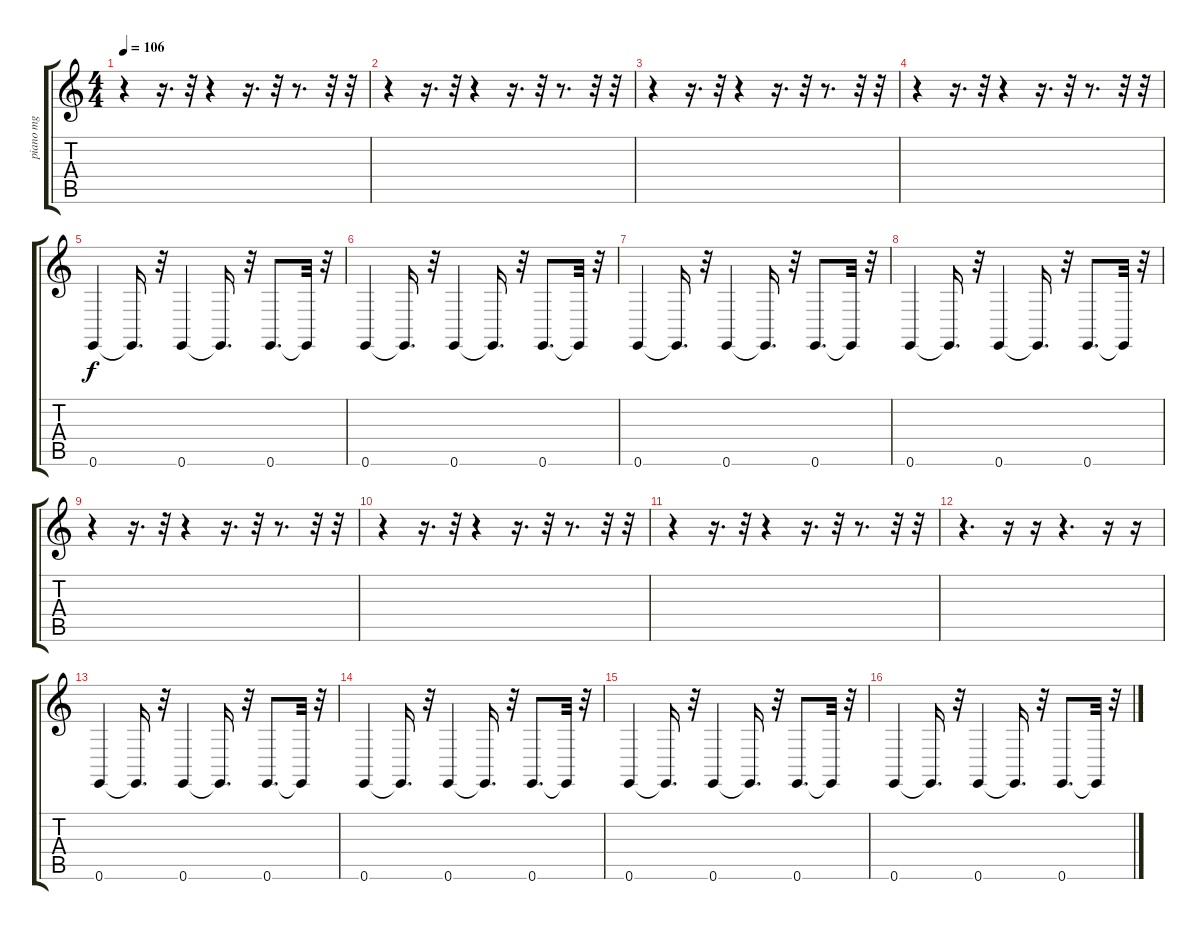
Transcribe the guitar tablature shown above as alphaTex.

\track ("piano mg" "piano mg") {instrument acousticgrandpiano}
\staff {score tabs}
\tuning (E4 B3 G3 D3 A2 E2) {hide}
\ts (4 4)
\tempo 106
\clef g2
\ks c
r.4{dy f} r.16{d} r.32 r.4 r.16{d} r.32 r.8{d} r.32 r.32 |
r.4 r.16{d} r.32 r.4 r.16{d} r.32 r.8{d} r.32 r.32 |
r.4 r.16{d} r.32 r.4 r.16{d} r.32 r.8{d} r.32 r.32 |
r.4 r.16{d} r.32 r.4 r.16{d} r.32 r.8{d} r.32 r.32 |
0.6.4 0.6{t}.16{d} r.32 0.6.4 0.6{t}.16{d} r.32 0.6.8{d} 0.6{t}.32 r.32 |
0.6.4 0.6{t}.16{d} r.32 0.6.4 0.6{t}.16{d} r.32 0.6.8{d} 0.6{t}.32 r.32 |
0.6.4 0.6{t}.16{d} r.32 0.6.4 0.6{t}.16{d} r.32 0.6.8{d} 0.6{t}.32 r.32 |
0.6.4 0.6{t}.16{d} r.32 0.6.4 0.6{t}.16{d} r.32 0.6.8{d} 0.6{t}.32 r.32 |
r.4 r.16{d} r.32 r.4 r.16{d} r.32 r.8{d} r.32 r.32 |
r.4 r.16{d} r.32 r.4 r.16{d} r.32 r.8{d} r.32 r.32 |
r.4 r.16{d} r.32 r.4 r.16{d} r.32 r.8{d} r.32 r.32 |
r.4{d} r.16 r.16 r.4{d} r.16 r.16 |
0.6.4 0.6{t}.16{d} r.32 0.6.4 0.6{t}.16{d} r.32 0.6.8{d} 0.6{t}.32 r.32 |
0.6.4 0.6{t}.16{d} r.32 0.6.4 0.6{t}.16{d} r.32 0.6.8{d} 0.6{t}.32 r.32 |
0.6.4 0.6{t}.16{d} r.32 0.6.4 0.6{t}.16{d} r.32 0.6.8{d} 0.6{t}.32 r.32 |
0.6.4 0.6{t}.16{d} r.32 0.6.4 0.6{t}.16{d} r.32 0.6.8{d} 0.6{t}.32 r.32
